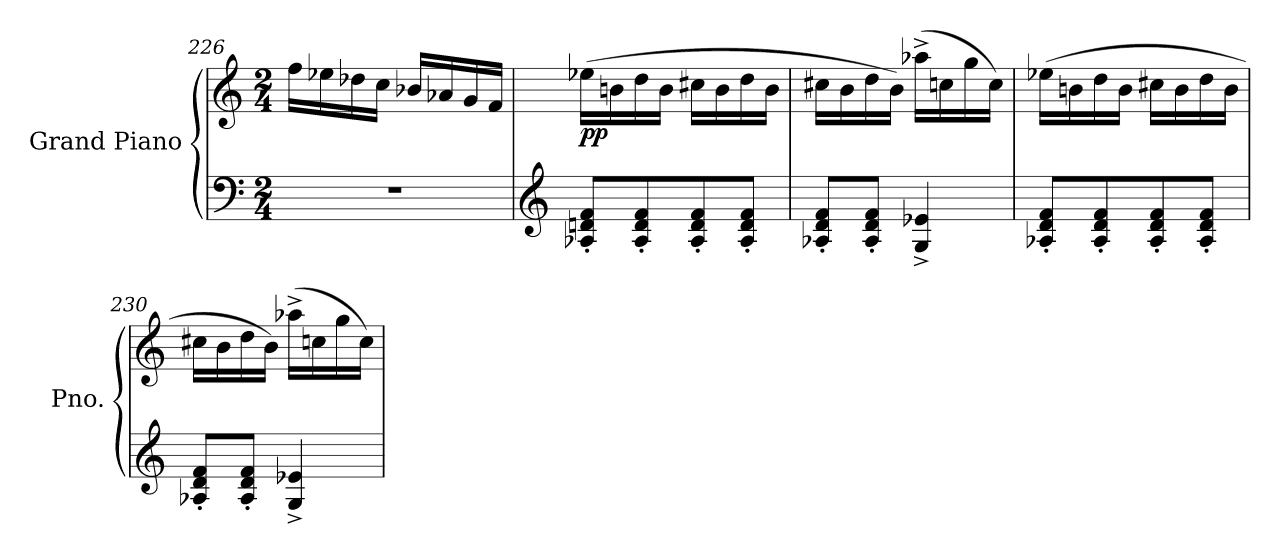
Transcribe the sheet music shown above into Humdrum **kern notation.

**kern	**kern	**dynam
*part1	*part1	*part1
*staff2	*staff1	*staff1/2
*I"Grand Piano	*	*
*I'Pno.	*	*
*clefF4	*clefG2	*
*k[]	*k[]	*
*M2/4	*M2/4	*
=226	=226	=226
2r	16ff\LL	.
.	16ee-X\	.
.	16dd-X\	.
.	16cc\JJ	.
.	16b-X/LL	.
.	16a-X/	.
.	16g/	.
.	16f/JJ	.
!!LO:LB:g=z
=227	=227	=227
*clefG2	*	*
!	!	!LO:DY:b
8A-X/' 8dn/' 8f/'L	(16ee-X\LL	pp
.	16bn\	.
8A-/' 8d/' 8f/'	16dd\	.
.	16b\JJ	.
8A-/' 8d/' 8f/'	16cc#X\LL	.
.	16b\	.
8A-/' 8d/' 8f/'J	16dd\	.
.	16b\JJ	.
=228	=228	=228
8A-X/' 8d/' 8f/'L	16cc#X\LL	.
.	16b\	.
8A-/' 8d/' 8f/'J	16dd\	.
.	16b\JJ)	.
4G/^ 4e-X/^	(16aa-X^\LL	.
.	16ccn\	.
.	16gg\	.
.	16cc\JJ)	.
=229	=229	=229
8A-X/' 8d/' 8f/'L	(16ee-X\LL	.
.	16bn\	.
8A-/' 8d/' 8f/'	16dd\	.
.	16b\JJ	.
8A-/' 8d/' 8f/'	16cc#X\LL	.
.	16b\	.
8A-/' 8d/' 8f/'J	16dd\	.
.	16b\JJ	.
=230	=230	=230
8A-X/' 8d/' 8f/'L	16cc#X\LL	.
.	16b\	.
8A-/' 8d/' 8f/'J	16dd\	.
.	16b\JJ)	.
4G/^ 4e-X/^	(16aa-X^\LL	.
.	16ccn\	.
.	16gg\	.
.	16cc\JJ)	.
=	=	=
*-	*-	*-
